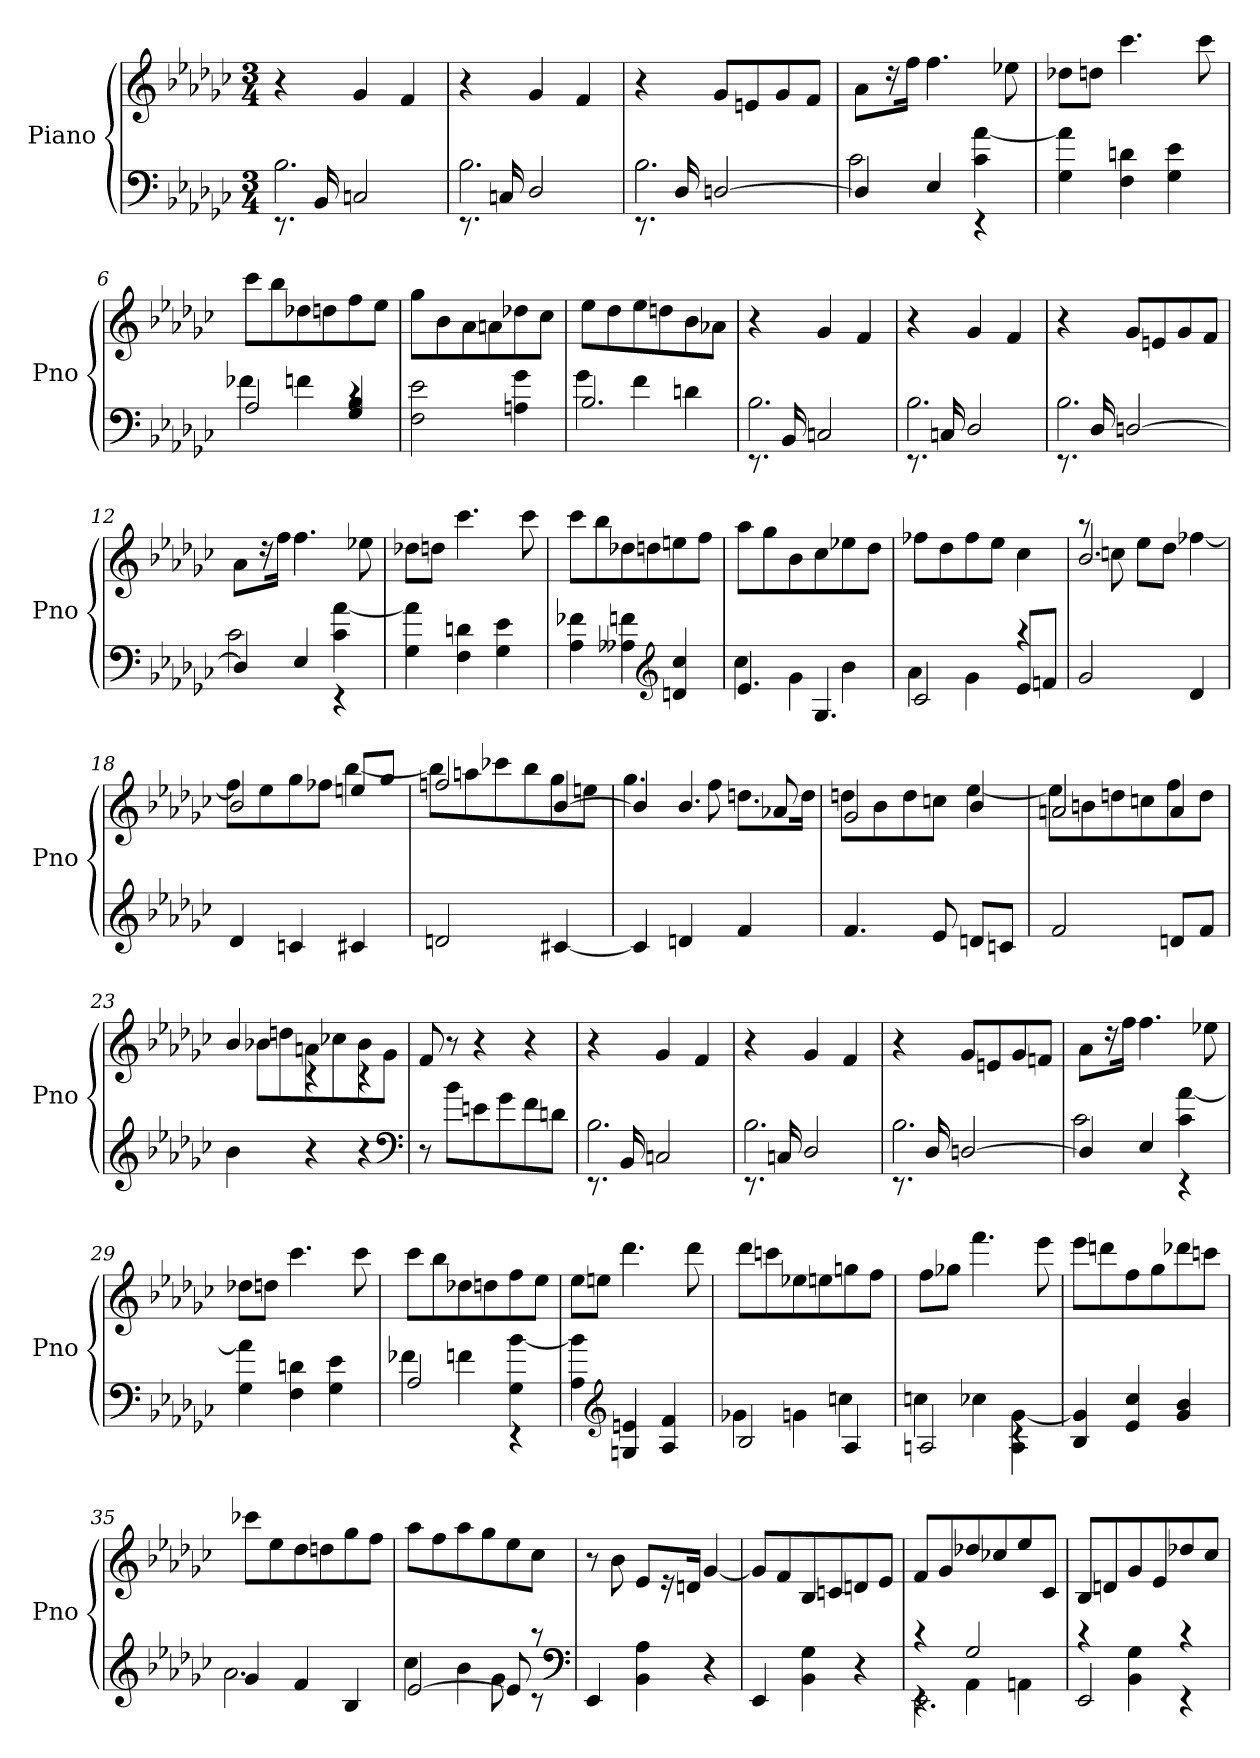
**kern	**kern
*part1	*part1
*staff2	*staff1
*I"Piano	*
*I'Pno	*
*clefF4	*clefG2
*k[b-e-a-d-g-c-]	*k[b-e-a-d-g-c-]
*e-:	*e-:
*M3/4	*M3/4
=1	=1
*^	*
8.rEE	2.B-	4r
16BB-	.	.
2Cn	.	4g-
.	.	4f
=2	=2	=2
8.rEE	2.B-	4r
16Cn	.	.
2D-	.	4g-
.	.	4f
=3	=3	=3
8.rEE	2.B-	4r
16D-	.	.
[2Dn	.	8g-L
.	.	8en
.	.	8g-
.	.	8fJ
=4	=4	=4
4D]	2c-	8a-L
.	.	16r
.	.	16ffJk
4E-	.	4.ff
4rEE	4c- [4a-	.
.	.	8ee-X
*v	*v	*
=5	=5
4G- 4a-]	8dd-XL
.	8ddnJ
4F 4dn	4.ccc-
4G- 4e-	.
.	8ccc-
=6	=6
*^	*
2A-	4f-X	8ccc-L
.	.	8bb-
.	4fn	8dd-X
.	.	8ddn
4G- 4B-	4rc	8ff
.	.	8ee-J
*v	*v	*
=7	=7
2F 2e-	8gg-L
.	8b-
.	8a-
.	8an
4An 4g-	8dd-X
.	8cc-J
=8	=8
*^	*
2.B-	4g-	8ee-L
.	.	8dd-
.	4f	8ee-
.	.	8ddn
.	4dn	8b-
.	.	8a-XJ
=9	=9	=9
8.rEE	2.B-	4r
16BB-	.	.
2Cn	.	4g-
.	.	4f
=10	=10	=10
8.rEE	2.B-	4r
16Cn	.	.
2D-	.	4g-
.	.	4f
=11	=11	=11
8.rEE	2.B-	4r
16D-	.	.
[2Dn	.	8g-L
.	.	8en
.	.	8g-
.	.	8fJ
=12	=12	=12
4D]	2c-	8a-L
.	.	16r
.	.	16ffJk
4E-	.	4.ff
4rEE	4c- [4a-	.
.	.	8ee-X
*v	*v	*
=13	=13
4G- 4a-]	8dd-XL
.	8ddnJ
4F 4dn	4.ccc-
4G- 4e-	.
.	8ccc-
=14	=14
4A- 4f-X	8ccc-L
.	8bb-
4A--X 4fn	8dd-X
.	8ddn
*clefG2	*
4dn 4cc-	8een
.	8ffJ
=15	=15
*^	*
4.e-	4cc-	8aa-L
.	.	8gg-
.	4g-	8b-
4.G-	.	8cc-
.	4b-	8ee-X
.	.	8dd-J
=16	=16	=16
2c-	4a-	8ff-XL
.	.	8dd-
.	4g-	8ff-
.	.	8ee-J
8e-L	4raa	4cc-
8fnJ	.	.
*v	*v	*
=17	=17
*	*^
2g-	2.b-	8raa
.	.	8ccn
.	.	8ee-L
.	.	8dd-J
4d-	.	[4ff-X
=18	=18	=18
4d-	2b-	8ff-L]
.	.	8ee-
4cn	.	8gg-
.	.	8ff-XJ
4c#X	8eenL	[4bb-
.	8gg-J	.
=19	=19	=19
2dn	2ffn	8bb-L]
.	.	8aan
.	.	8ccc-X
.	.	8bb-
[4c#X	[4b-	8gg-
.	.	8eenJ
=20	=20	=20
4c#]	4b-]	4.gg-
4dn	4.b-	.
.	.	8ff
4f	.	8.ddnL
.	8a-X	.
.	.	16ddJk
=21	=21	=21
4.f	2g-	8ddnL
.	.	8b-
.	.	8dd
8e-	.	8ccnJ
8dnL	4b-	[4ee-
8cnJ	.	.
=22	=22	=22
2f	2an	8ee-L]
.	.	8bn
.	.	8ddn
.	.	8ccn
8dnL	4a	8ff
8fJ	.	8ddJ
=23	=23	=23
4b-	4b-	8b-XL
.	.	8ddn
4r	4rc	8an
.	.	8cc-X
4r	4rc	8b-
.	.	8g-J
*	*v	*v
*clefF4	*
=24	=24
8r	8f
8b-L	8r
8en	4r
8g-	.
8f	4r
8dnJ	.
=25	=25
*^	*
8.rEE	2.B-	4r
16BB-	.	.
2Cn	.	4g-
.	.	4f
=26	=26	=26
8.rEE	2.B-	4r
16Cn	.	.
2D-	.	4g-
.	.	4f
=27	=27	=27
8.rEE	2.B-	4r
16D-	.	.
[2Dn	.	8g-L
.	.	8en
.	.	8g-
.	.	8fnJ
=28	=28	=28
4D]	2c-	8a-L
.	.	16r
.	.	16ffJk
4E-	.	4.ff
4rEE	4c- [4a-	.
.	.	8ee-X
*v	*v	*
=29	=29
4G- 4a-]	8dd-XL
.	8ddnJ
4F 4dn	4.ccc-
4G- 4e-	.
.	8ccc-
=30	=30
*^	*
2A-	4f-X	8ccc-L
.	.	8bb-
.	4fn	8dd-X
.	.	8ddn
4rEE	4G- [4b-	8ff
.	.	8ee-J
*v	*v	*
=31	=31
4A- 4b-]	8ee-L
.	8eenJ
*clefG2	*
4Gn 4en	4.ddd-
4A- 4f	.
.	8ddd-
=32	=32
*^	*
2B-	4g-X	8ddd-L
.	.	8cccn
.	4gn	8ee-X
.	.	8een
4A-	4ccn	8ggn
.	.	8ffJ
=33	=33	=33
2An	4ccn	8ffL
.	.	8gg-XJ
.	4cc-X	4.fff
4rc	4A [4g-	.
.	.	8eee-
*v	*v	*
=34	=34
4B- 4g-]	8eee-L
.	8dddn
4e- 4cc-	8ff
.	8gg-
4g- 4b-	8ddd-X
.	8cccnJ
=35	=35
*^	*
4g-	2.a-	8ccc-XL
.	.	8ee-
4f	.	8dd-
.	.	8ddn
4B-	.	8gg-
.	.	8ffJ
=36	=36	=36
[2e-	4cc-	8aa-L
.	.	8ff
.	4b-	8aa-
.	.	8gg-
8e-]	8g-	8ee-
8rc	8raa	8cc-J
*v	*v	*
*clefF4	*
=37	=37
4EE-	8r
.	8b-
4BB- 4A-	8e-L
.	16r
.	16dnJk
4r	[4g-
=38	=38
4EE-	8g-L]
.	8f
4BB- 4G-	8B-
.	8cn
4r	8dn
.	8e-J
=39	=39
*^	*
*	*^	*
2.EE-\	4rEE	4rc	8fL
.	.	.	8g-
.	4AA-	2G-	8dd-X
.	.	.	8cc-X
.	4AAn	.	8ee-
.	.	.	8c-J
*	*v	*v	*
=40	=40	=40
2EE-	4rc	8B-L
.	.	8dn
.	4BB- 4G-	8g-
.	.	8e-
4rEE	4rc	8dd-X
.	.	8cc-J
*v	*v	*
=	=
*-	*-
